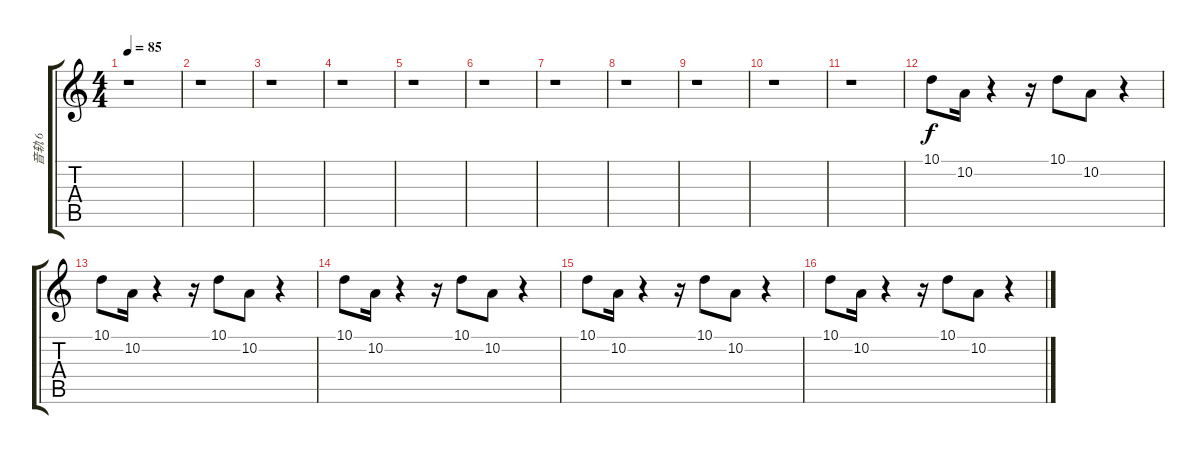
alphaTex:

\track ("音轨 6" "音轨 6") {instrument stringensemble1}
\staff {score tabs}
\tuning (E4 B3 G3 D3 A2 E2) {hide}
\ts (4 4)
\tempo 85
\clef g2
\ks c
r.1{dy f} |
r.1 |
r.1 |
r.1 |
r.1 |
r.1 |
r.1 |
r.1 |
r.1 |
r.1 |
r.1 |
10.1.8 10.2.16 r.4 r.16 10.1.8 10.2.8 r.4 |
10.1.8 10.2.16 r.4 r.16 10.1.8 10.2.8 r.4 |
10.1.8 10.2.16 r.4 r.16 10.1.8 10.2.8 r.4 |
10.1.8 10.2.16 r.4 r.16 10.1.8 10.2.8 r.4 |
10.1.8 10.2.16 r.4 r.16 10.1.8 10.2.8 r.4
